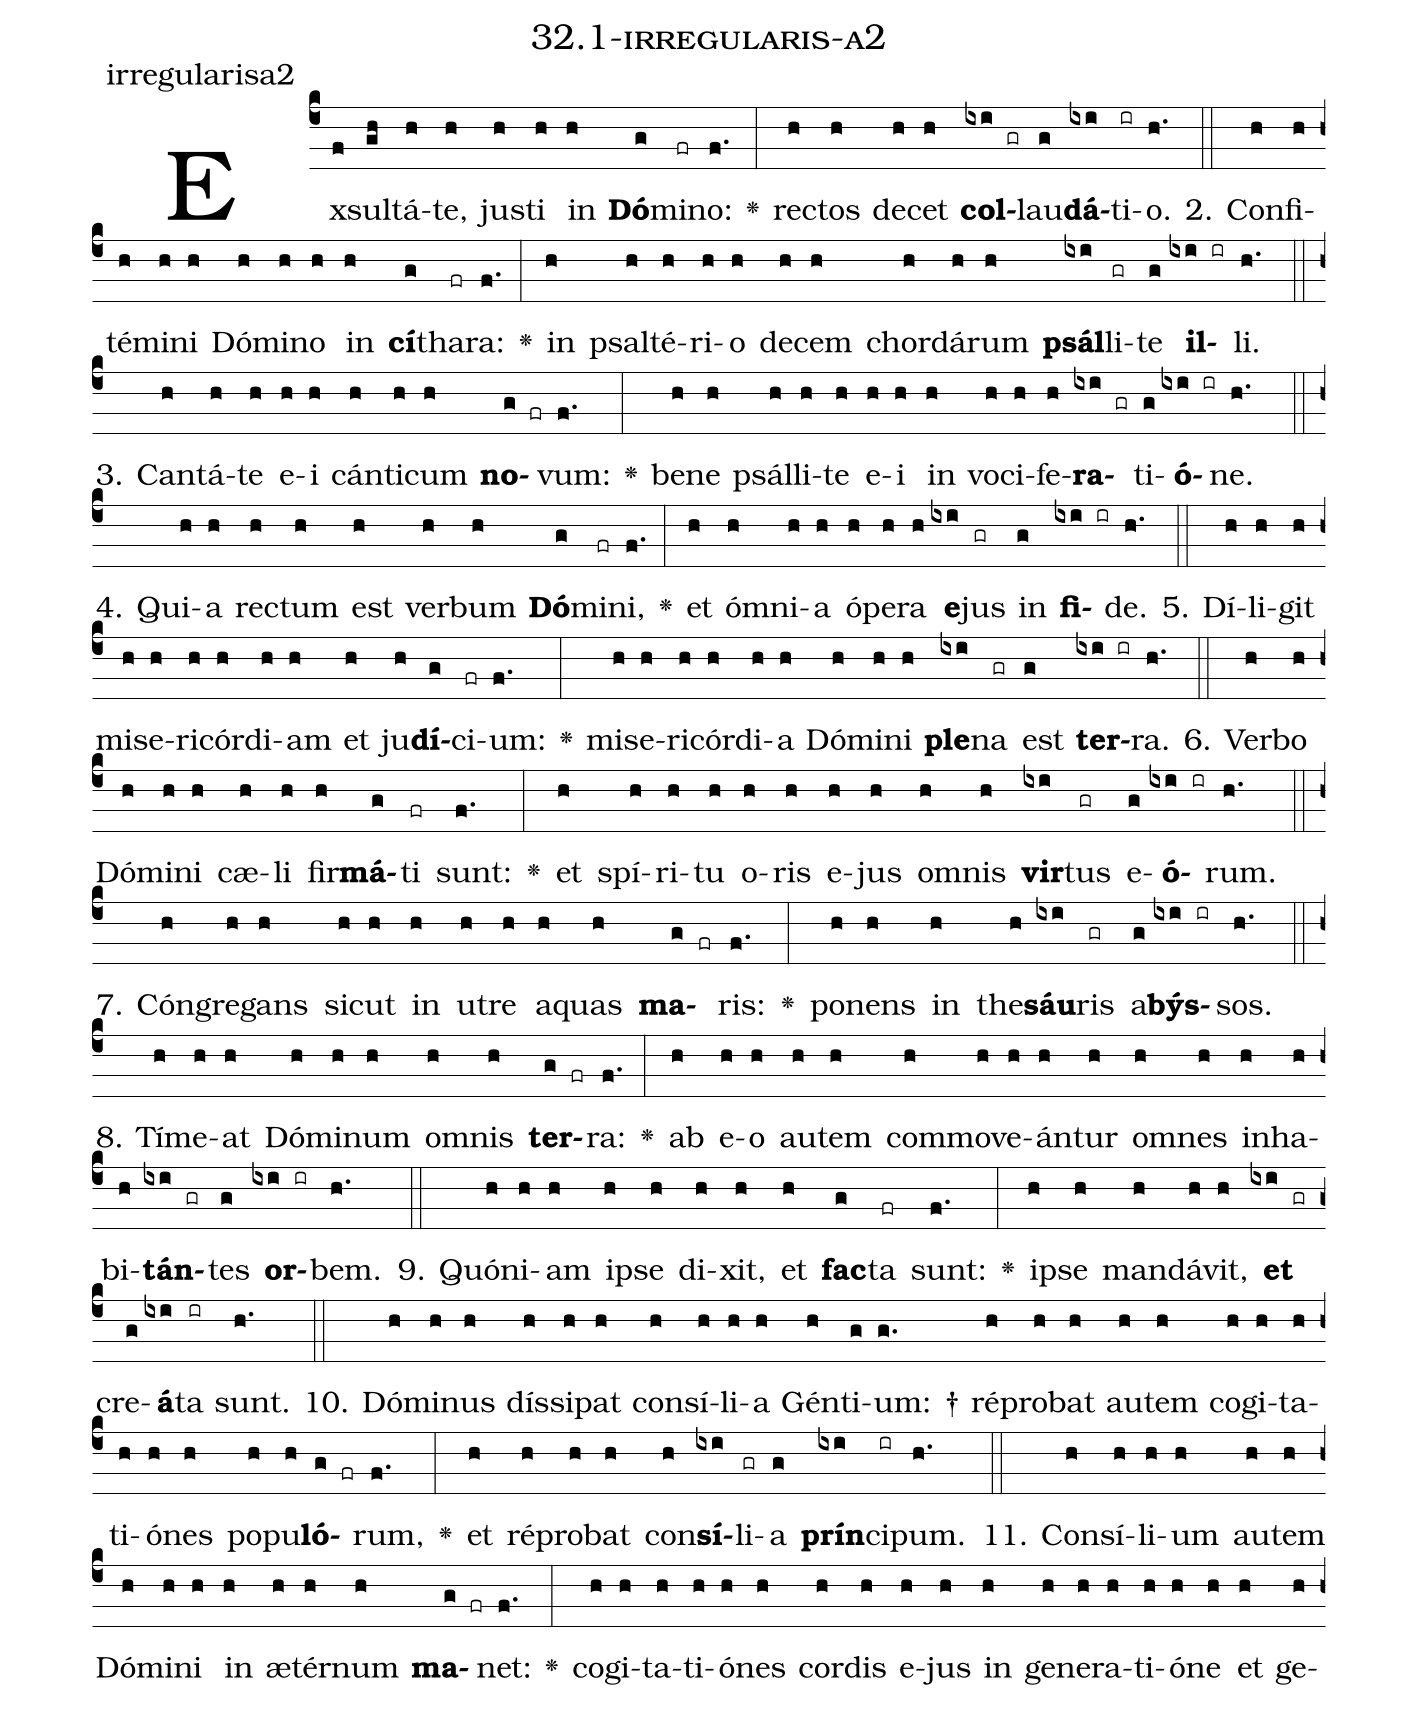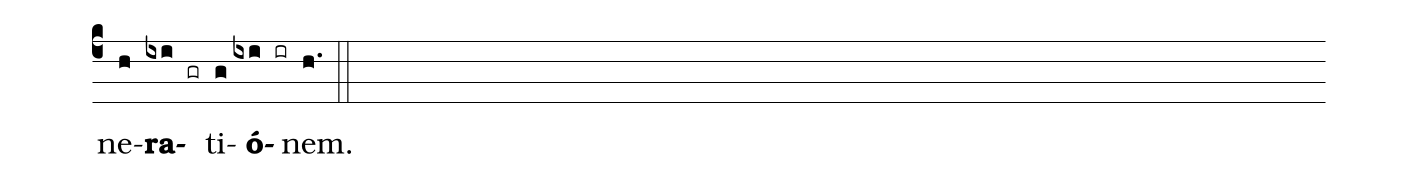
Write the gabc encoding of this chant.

name: 32.1-irregularis-a2;
annotation: irregularisa2;
%%
(c4)Ex(f)sul(gh)tá(h)te,(h) jus(h)ti(h) in(h) <b>Dó</b>(g)mi(fr)no:(f.) <v>\greheightstar</v>(:) rec(h)tos(h) de(h)cet(h) <b>col</b>(ixi gr)lau(g)<b>dá</b>(ixi)ti(ir)o.(h.) (::)
2. Con(h)fi(h)té(h)mi(h)ni(h) Dó(h)mi(h)no(h) in(h) <b>cí</b>(g)tha(fr)ra:(f.) <v>\greheightstar</v>(:) in(h) psal(h)té(h)ri(h)o(h) de(h)cem(h) chor(h)dá(h)rum(h) <b>psál</b>(ixi)li(gr)te(g) <b>il</b>(ixi ir)li.(h.) (::)
3. Can(h)tá(h)te(h) e(h)i(h) cán(h)ti(h)cum(h) <b>no</b>(g fr)vum:(f.) <v>\greheightstar</v>(:) be(h)ne(h) psál(h)li(h)te(h) e(h)i(h) in(h) vo(h)ci(h)fe(h)<b>ra</b>(ixi gr)ti(g)<b>ó</b>(ixi ir)ne.(h.) (::)
4. Qui(h)a(h) rec(h)tum(h) est(h) ver(h)bum(h) <b>Dó</b>(g)mi(fr)ni,(f.) <v>\greheightstar</v>(:) et(h) óm(h)ni(h)a(h) ó(h)pe(h)ra(h) <b>e</b>(ixi)jus(gr) in(g) <b>fi</b>(ixi ir)de.(h.) (::)
5. Dí(h)li(h)git(h) mi(h)se(h)ri(h)cór(h)di(h)am(h) et(h) ju(h)<b>dí</b>(g)ci(fr)um:(f.) <v>\greheightstar</v>(:) mi(h)se(h)ri(h)cór(h)di(h)a(h) Dó(h)mi(h)ni(h) <b>ple</b>(ixi)na(gr) est(g) <b>ter</b>(ixi ir)ra.(h.) (::)
6. Ver(h)bo(h) Dó(h)mi(h)ni(h) cæ(h)li(h) fir(h)<b>má</b>(g)ti(fr) sunt:(f.) <v>\greheightstar</v>(:) et(h) spí(h)ri(h)tu(h) o(h)ris(h) e(h)jus(h) om(h)nis(h) <b>vir</b>(ixi)tus(gr) e(g)<b>ó</b>(ixi ir)rum.(h.) (::)
7. Cón(h)gre(h)gans(h) sic(h)ut(h) in(h) u(h)tre(h) a(h)quas(h) <b>ma</b>(g fr)ris:(f.) <v>\greheightstar</v>(:) po(h)nens(h) in(h) the(h)<b>sáu</b>(ixi)ris(gr) a(g)<b>býs</b>(ixi ir)sos.(h.) (::)
8. Tí(h)me(h)at(h) Dó(h)mi(h)num(h) om(h)nis(h) <b>ter</b>(g fr)ra:(f.) <v>\greheightstar</v>(:) ab(h) e(h)o(h) au(h)tem(h) com(h)mo(h)ve(h)án(h)tur(h) om(h)nes(h) in(h)ha(h)bi(h)<b>tán</b>(ixi gr)tes(g) <b>or</b>(ixi ir)bem.(h.) (::)
9. Quón(h)i(h)am(h) ip(h)se(h) di(h)xit,(h) et(h) <b>fac</b>(g)ta(fr) sunt:(f.) <v>\greheightstar</v>(:) ip(h)se(h) man(h)dá(h)vit,(h) <b>et</b>(ixi gr) cre(g)<b>á</b>(ixi)ta(ir) sunt.(h.) (::)
10. Dó(h)mi(h)nus(h) dís(h)si(h)pat(h) con(h)sí(h)li(h)a(h) Gén(h)ti(g)um: †(g.) ré(h)pro(h)bat(h) au(h)tem(h) co(h)gi(h)ta(h)ti(h)ó(h)nes(h) po(h)pu(h)<b>ló</b>(g fr)rum,(f.) <v>\greheightstar</v>(:) et(h) ré(h)pro(h)bat(h) con(h)<b>sí</b>(ixi)li(gr)a(g) <b>prín</b>(ixi)ci(ir)pum.(h.) (::)
11. Con(h)sí(h)li(h)um(h) au(h)tem(h) Dó(h)mi(h)ni(h) in(h) æ(h)tér(h)num(h) <b>ma</b>(g fr)net:(f.) <v>\greheightstar</v>(:) co(h)gi(h)ta(h)ti(h)ó(h)nes(h) cor(h)dis(h) e(h)jus(h) in(h) ge(h)ne(h)ra(h)ti(h)ó(h)ne(h) et(h) ge(h)ne(h)<b>ra</b>(ixi gr)ti(g)<b>ó</b>(ixi ir)nem.(h.) (::)
